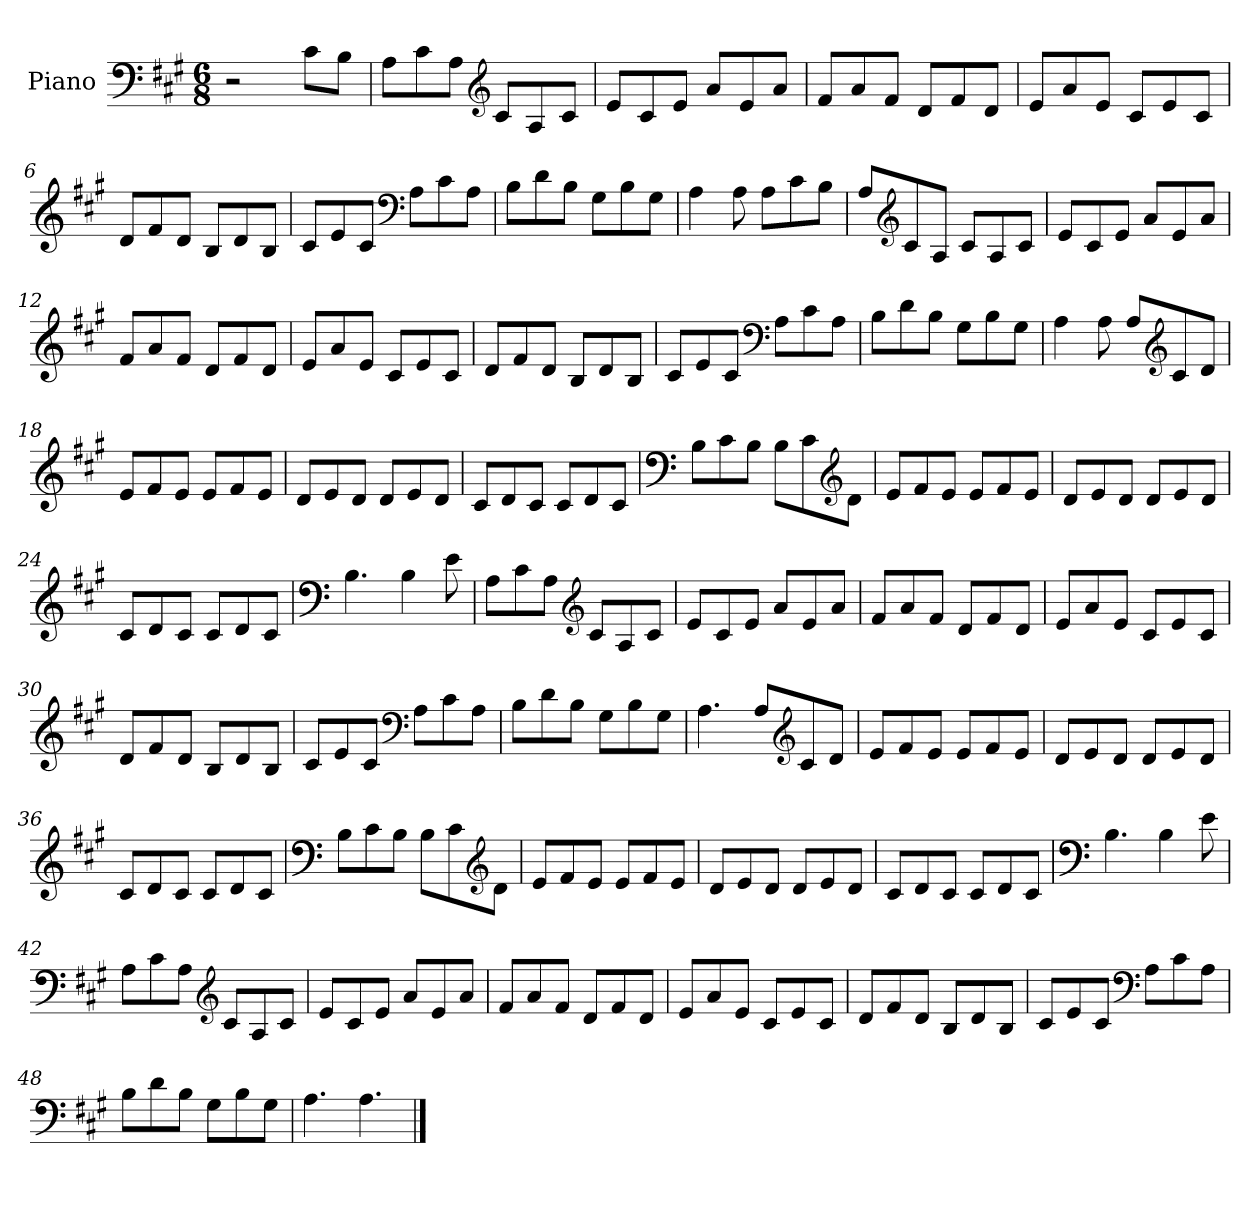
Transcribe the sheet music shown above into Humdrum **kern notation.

**kern
*part1
*staff1
*I"Piano
*I'Pno
*clefF4
*k[f#c#g#]
*M6/8
=1
2r
8c#\L
8B\J
=2
8A\L
8c#\
8A\J
*clefG2
8c#/L
8A/
8c#/J
=3
8e/L
8c#/
8e/J
8a/L
8e/
8a/J
=4
8f#/L
8a/
8f#/J
8d/L
8f#/
8d/J
=5
8e/L
8a/
8e/J
8c#/L
8e/
8c#/J
=6
8d/L
8f#/
8d/J
8B/L
8d/
8B/J
=7
8c#/L
8e/
8c#/J
*clefF4
8A\L
8c#\
8A\J
=8
8B\L
8d\
8B\J
8G#\L
8B\
8G#\J
=9
4A\
8A\
8A\L
8c#\
8B\J
=10
8A/L
*clefG2
8c#/
8A/J
8c#/L
8A/
8c#/J
=11
8e/L
8c#/
8e/J
8a/L
8e/
8a/J
=12
8f#/L
8a/
8f#/J
8d/L
8f#/
8d/J
=13
8e/L
8a/
8e/J
8c#/L
8e/
8c#/J
=14
8d/L
8f#/
8d/J
8B/L
8d/
8B/J
=15
8c#/L
8e/
8c#/J
*clefF4
8A\L
8c#\
8A\J
=16
8B\L
8d\
8B\J
8G#\L
8B\
8G#\J
=17
4A\
8A\
8A/L
*clefG2
8c#/
8d/J
=18
8e/L
8f#/
8e/J
8e/L
8f#/
8e/J
=19
8d/L
8e/
8d/J
8d/L
8e/
8d/J
=20
8c#/L
8d/
8c#/J
8c#/L
8d/
8c#/J
=21
*clefF4
8B\L
8c#\
8B\J
8B\L
8c#\
*clefG2
8d\J
=22
8e/L
8f#/
8e/J
8e/L
8f#/
8e/J
=23
8d/L
8e/
8d/J
8d/L
8e/
8d/J
=24
8c#/L
8d/
8c#/J
8c#/L
8d/
8c#/J
=25
*clefF4
4.B\
4B\
8e\
=26
8A\L
8c#\
8A\J
*clefG2
8c#/L
8A/
8c#/J
=27
8e/L
8c#/
8e/J
8a/L
8e/
8a/J
=28
8f#/L
8a/
8f#/J
8d/L
8f#/
8d/J
=29
8e/L
8a/
8e/J
8c#/L
8e/
8c#/J
=30
8d/L
8f#/
8d/J
8B/L
8d/
8B/J
=31
8c#/L
8e/
8c#/J
*clefF4
8A\L
8c#\
8A\J
=32
8B\L
8d\
8B\J
8G#\L
8B\
8G#\J
=33
4.A\
8A/L
*clefG2
8c#/
8d/J
=34
8e/L
8f#/
8e/J
8e/L
8f#/
8e/J
=35
8d/L
8e/
8d/J
8d/L
8e/
8d/J
=36
8c#/L
8d/
8c#/J
8c#/L
8d/
8c#/J
=37
*clefF4
8B\L
8c#\
8B\J
8B\L
8c#\
*clefG2
8d\J
=38
8e/L
8f#/
8e/J
8e/L
8f#/
8e/J
=39
8d/L
8e/
8d/J
8d/L
8e/
8d/J
=40
8c#/L
8d/
8c#/J
8c#/L
8d/
8c#/J
=41
*clefF4
4.B\
4B\
8e\
=42
8A\L
8c#\
8A\J
*clefG2
8c#/L
8A/
8c#/J
=43
8e/L
8c#/
8e/J
8a/L
8e/
8a/J
=44
8f#/L
8a/
8f#/J
8d/L
8f#/
8d/J
=45
8e/L
8a/
8e/J
8c#/L
8e/
8c#/J
=46
8d/L
8f#/
8d/J
8B/L
8d/
8B/J
=47
8c#/L
8e/
8c#/J
*clefF4
8A\L
8c#\
8A\J
=48
8B\L
8d\
8B\J
8G#\L
8B\
8G#\J
=49
4.A\
4.A\
==
*-
